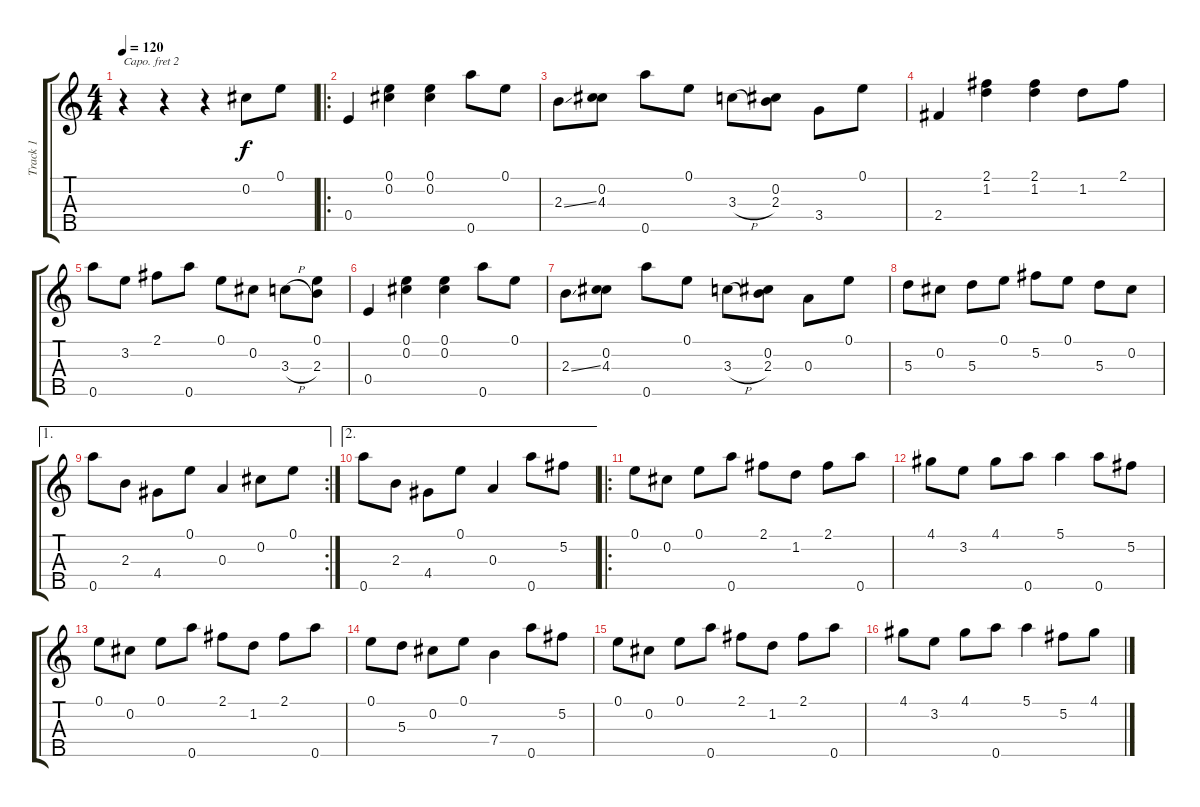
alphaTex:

\track ("Track 1" "Track 1") {instrument banjo}
\staff {score tabs}
\capo 2
\tuning (D4 B3 G3 D3 G4) {hide}
\displaytranspose 12
\ts (4 4)
\tempo 120
\clef g2
\ks c
r.4{dy f instrument banjo} r.4 r.4 0.2.8 0.1.8 |
\ro
0.4.4 (0.1 0.2).4 (0.1 0.2).4 0.5.8 0.1.8 |
2.3{ss}.8 (0.2 4.3).8 0.5.8 0.1.8 3.3{h}.8 (0.2 2.3).8 3.4.8 0.1.8 |
2.4.4 (2.1 1.2).4 (2.1 1.2).4 1.2.8 2.1.8 |
0.5.8 3.2.8 2.1.8 0.5.8 0.1.8 0.2.8 3.3{h}.8 (0.1 2.3).8 |
0.4.4 (0.1 0.2).4 (0.1 0.2).4 0.5.8 0.1.8 |
2.3{ss}.8 (0.2 4.3).8 0.5.8 0.1.8 3.3{h}.8 (0.2 2.3).8 0.3.8 0.1.8 |
5.3.8 0.2.8 5.3.8 0.1.8 5.2.8 0.1.8 5.3.8 0.2.8 |
\ae 1
\rc 2
0.5.8 2.3.8 4.4.8 0.1.8 0.3.4 0.2.8 0.1.8 |
\ae 2
0.5.8 2.3.8 4.4.8 0.1.8 0.3.4 0.5.8 5.2.8 |
\ro
0.1.8 0.2.8 0.1.8 0.5.8 2.1.8 1.2.8 2.1.8 0.5.8 |
4.1.8 3.2.8 4.1.8 0.5.8 5.1.4 0.5.8 5.2.8 |
0.1.8 0.2.8 0.1.8 0.5.8 2.1.8 1.2.8 2.1.8 0.5.8 |
0.1.8 5.3.8 0.2.8 0.1.8 7.4.4 0.5.8 5.2.8 |
0.1.8 0.2.8 0.1.8 0.5.8 2.1.8 1.2.8 2.1.8 0.5.8 |
4.1.8 3.2.8 4.1.8 0.5.8 5.1.4 5.2.8 4.1.8
